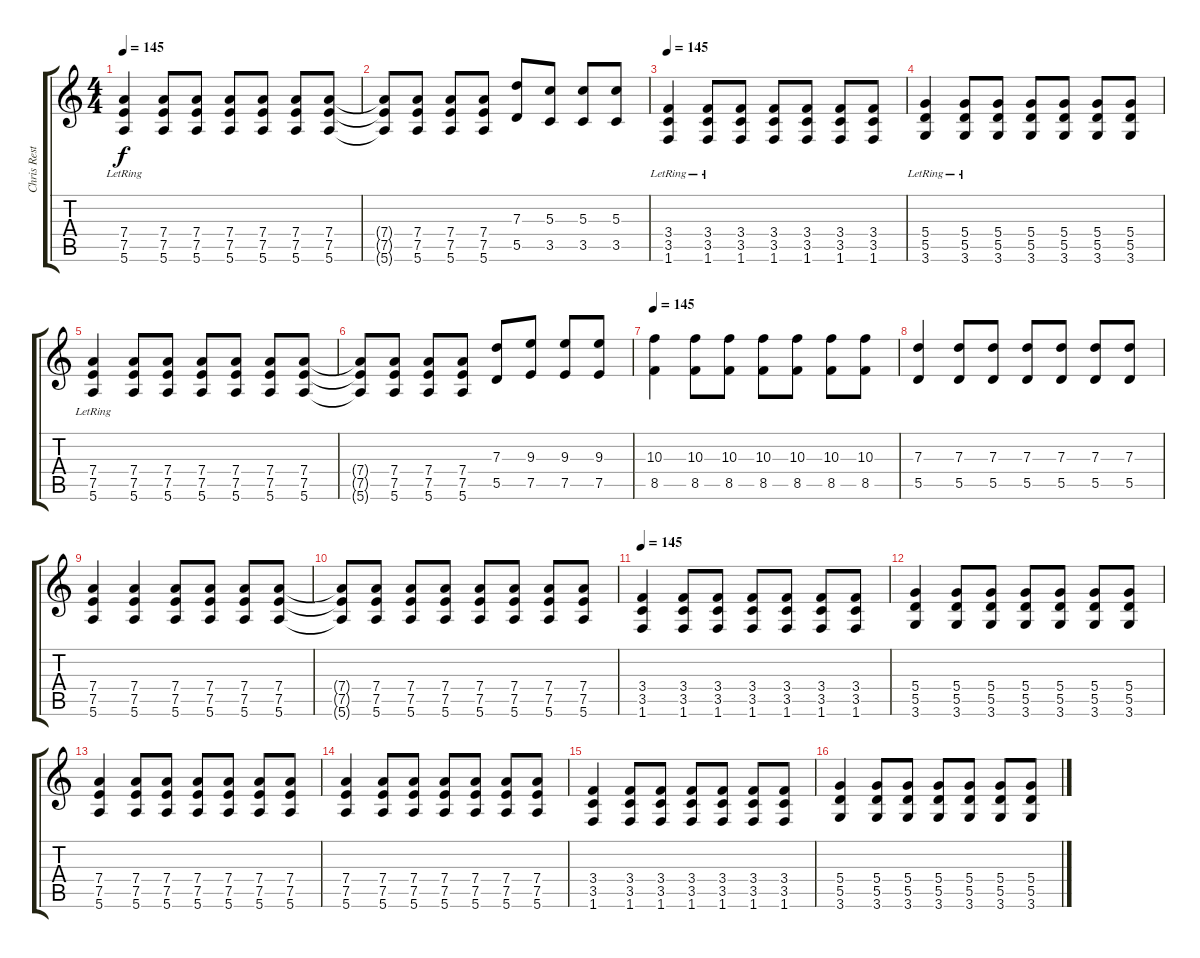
\track ("Chris Rest" "Chris Rest") {instrument distortionguitar}
\staff {score tabs}
\tuning (E4 B3 G3 D3 A2 E2) {hide}
\ts (4 4)
\tempo 145
\clef g2
\ks c
(7.4{lr} 7.5{lr} 5.6{lr}).4{dy f} (7.4 7.5 5.6).8 (7.4 7.5 5.6).8 (7.4 7.5 5.6).8 (7.4 7.5 5.6).8 (7.4 7.5 5.6).8 (7.4 7.5 5.6).8 |
(7.4{t} 7.5{t} 5.6{t}).8 (7.4 7.5 5.6).8 (7.4 7.5 5.6).8 (7.4 7.5 5.6).8 (7.3 5.5).8 (5.3 3.5).8 (5.3 3.5).8 (5.3 3.5).8 |
\tempo 145
(3.4{lr} 3.5{lr} 1.6{lr}).4 (3.4{lr} 3.5{lr} 1.6{lr}).8 (3.4 3.5 1.6).8 (3.4 3.5 1.6).8 (3.4 3.5 1.6).8 (3.4 3.5 1.6).8 (3.4 3.5 1.6).8 |
(5.4{lr} 5.5{lr} 3.6{lr}).4 (5.4{lr} 5.5{lr} 3.6{lr}).8 (5.4 5.5 3.6).8 (5.4 5.5 3.6).8 (5.4 5.5 3.6).8 (5.4 5.5 3.6).8 (5.4 5.5 3.6).8 |
(7.4{lr} 7.5{lr} 5.6{lr}).4 (7.4 7.5 5.6).8 (7.4 7.5 5.6).8 (7.4 7.5 5.6).8 (7.4 7.5 5.6).8 (7.4 7.5 5.6).8 (7.4 7.5 5.6).8 |
(7.4{t} 7.5{t} 5.6{t}).8 (7.4 7.5 5.6).8 (7.4 7.5 5.6).8 (7.4 7.5 5.6).8 (7.3 5.5).8 (9.3 7.5).8 (9.3 7.5).8 (9.3 7.5).8 |
\tempo 145
(10.3 8.5).4 (10.3 8.5).8 (10.3 8.5).8 (10.3 8.5).8 (10.3 8.5).8 (10.3 8.5).8 (10.3 8.5).8 |
(7.3 5.5).4 (7.3 5.5).8 (7.3 5.5).8 (7.3 5.5).8 (7.3 5.5).8 (7.3 5.5).8 (7.3 5.5).8 |
(7.4 7.5 5.6).4 (7.4 7.5 5.6).4 (7.4 7.5 5.6).8 (7.4 7.5 5.6).8 (7.4 7.5 5.6).8 (7.4 7.5 5.6).8 |
(7.4{t} 7.5{t} 5.6{t}).8 (7.4 7.5 5.6).8 (7.4 7.5 5.6).8 (7.4 7.5 5.6).8 (7.4 7.5 5.6).8 (7.4 7.5 5.6).8 (7.4 7.5 5.6).8 (7.4 7.5 5.6).8 |
\tempo 145
(3.4 3.5 1.6).4 (3.4 3.5 1.6).8 (3.4 3.5 1.6).8 (3.4 3.5 1.6).8 (3.4 3.5 1.6).8 (3.4 3.5 1.6).8 (3.4 3.5 1.6).8 |
(5.4 5.5 3.6).4 (5.4 5.5 3.6).8 (5.4 5.5 3.6).8 (5.4 5.5 3.6).8 (5.4 5.5 3.6).8 (5.4 5.5 3.6).8 (5.4 5.5 3.6).8 |
(7.4 7.5 5.6).4 (7.4 7.5 5.6).8 (7.4 7.5 5.6).8 (7.4 7.5 5.6).8 (7.4 7.5 5.6).8 (7.4 7.5 5.6).8 (7.4 7.5 5.6).8 |
(7.4 7.5 5.6).4 (7.4 7.5 5.6).8 (7.4 7.5 5.6).8 (7.4 7.5 5.6).8 (7.4 7.5 5.6).8 (7.4 7.5 5.6).8 (7.4 7.5 5.6).8 |
(3.4 3.5 1.6).4 (3.4 3.5 1.6).8 (3.4 3.5 1.6).8 (3.4 3.5 1.6).8 (3.4 3.5 1.6).8 (3.4 3.5 1.6).8 (3.4 3.5 1.6).8 |
(5.4 5.5 3.6).4 (5.4 5.5 3.6).8 (5.4 5.5 3.6).8 (5.4 5.5 3.6).8 (5.4 5.5 3.6).8 (5.4 5.5 3.6).8 (5.4 5.5 3.6).8
